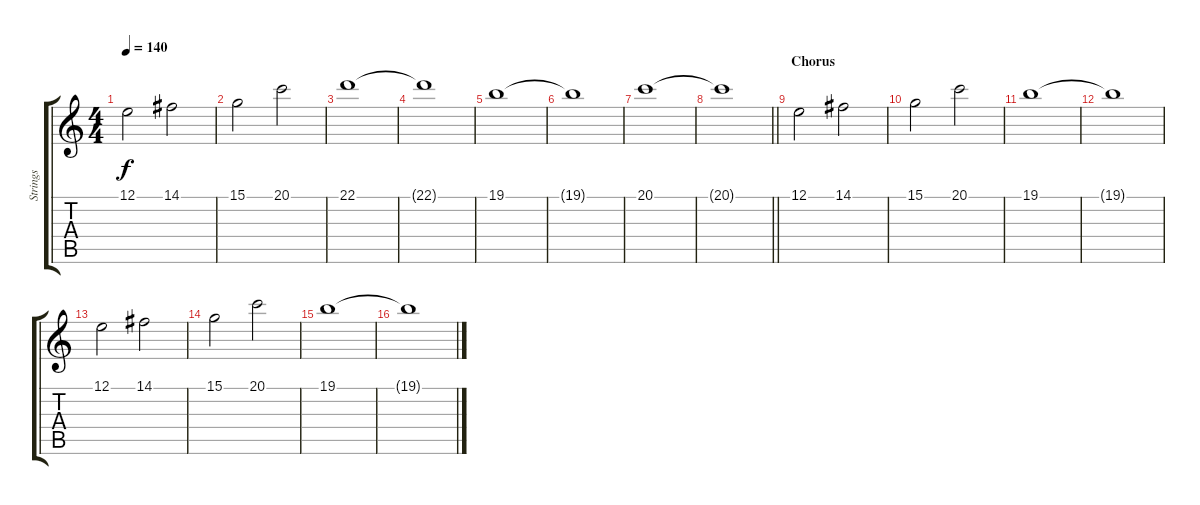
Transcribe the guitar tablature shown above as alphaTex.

\track ("Strings" "Strings") {instrument stringensemble2}
\staff {score tabs}
\tuning (E4 B3 G3 D3 A2 E2) {hide}
\ts (4 4)
\tempo 140
\clef g2
\ks c
12.1.2{dy f} 14.1.2 |
15.1.2 20.1.2 |
22.1.1 |
22.1{t}.1 |
19.1.1 |
19.1{t}.1 |
20.1.1 |
\barLineRight lightlight
20.1{t}.1 |
\section ("" "Chorus")
12.1.2 14.1.2 |
15.1.2 20.1.2 |
19.1.1 |
19.1{t}.1 |
12.1.2 14.1.2 |
15.1.2 20.1.2 |
19.1.1 |
19.1{t}.1
